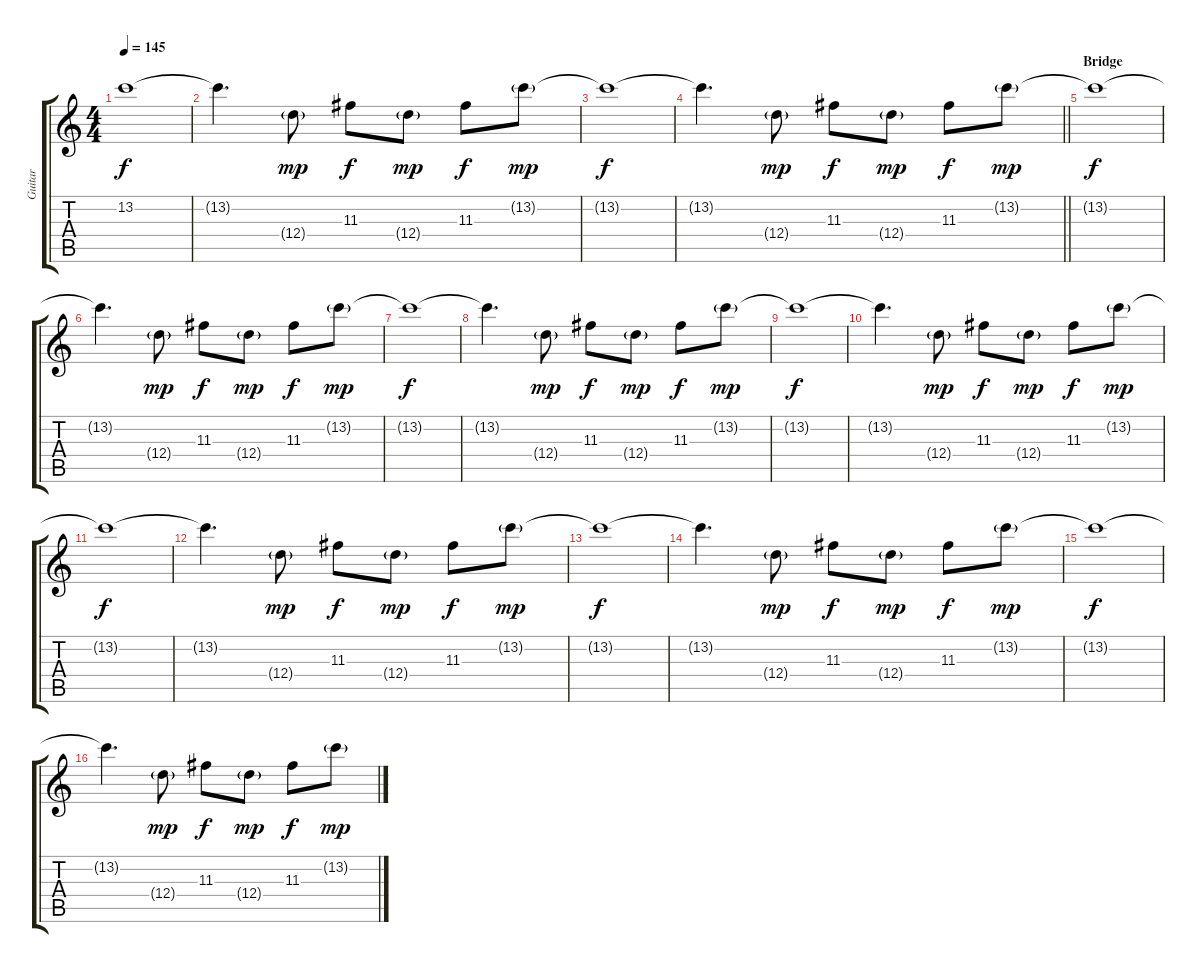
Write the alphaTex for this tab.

\track ("Guitar" "Guitar") {instrument overdrivenguitar}
\staff {score tabs}
\tuning (E4 B3 G3 D3 A2 E2) {hide}
\ts (4 4)
\tempo 145
\clef g2
\ks c
13.2{t}.1{dy f} |
13.2{t}.4{d} 12.4{g}.8{dy mp} 11.3.8{dy f} 12.4{g}.8{dy mp} 11.3.8{dy f} 13.2{g}.8{dy mp} |
13.2{t}.1{dy f} |
\barLineRight lightlight
13.2{t}.4{d} 12.4{g}.8{dy mp} 11.3.8{dy f} 12.4{g}.8{dy mp} 11.3.8{dy f} 13.2{g}.8{dy mp} |
\section ("" "Bridge")
13.2{t}.1{dy f} |
13.2{t}.4{d} 12.4{g}.8{dy mp} 11.3.8{dy f} 12.4{g}.8{dy mp} 11.3.8{dy f} 13.2{g}.8{dy mp} |
13.2{t}.1{dy f} |
13.2{t}.4{d} 12.4{g}.8{dy mp} 11.3.8{dy f} 12.4{g}.8{dy mp} 11.3.8{dy f} 13.2{g}.8{dy mp} |
13.2{t}.1{dy f} |
13.2{t}.4{d} 12.4{g}.8{dy mp} 11.3.8{dy f} 12.4{g}.8{dy mp} 11.3.8{dy f} 13.2{g}.8{dy mp} |
13.2{t}.1{dy f} |
13.2{t}.4{d} 12.4{g}.8{dy mp} 11.3.8{dy f} 12.4{g}.8{dy mp} 11.3.8{dy f} 13.2{g}.8{dy mp} |
13.2{t}.1{dy f} |
13.2{t}.4{d} 12.4{g}.8{dy mp} 11.3.8{dy f} 12.4{g}.8{dy mp} 11.3.8{dy f} 13.2{g}.8{dy mp} |
13.2{t}.1{dy f} |
13.2{t}.4{d} 12.4{g}.8{dy mp} 11.3.8{dy f} 12.4{g}.8{dy mp} 11.3.8{dy f} 13.2{g}.8{dy mp}
